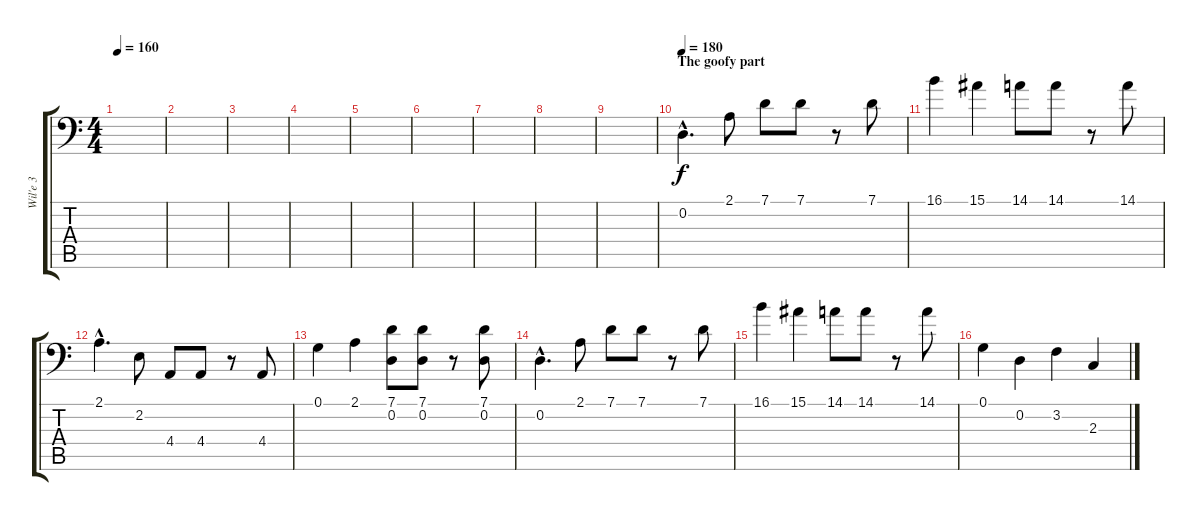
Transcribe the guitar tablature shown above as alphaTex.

\track ("Wil'e 3" "Wil'e 3") {instrument acousticgrandpiano}
\staff {score tabs}
\tuning (G3 D3 Bb2 F2 C2 E1) {hide}
\ts (4 4)
\tempo 160
\clef f4
\ks c
|
|
|
|
|
|
|
|
|
\section ("" "The goofy part")
\tempo 180
0.2{hac}.4{d} 2.1.8 7.1.8 7.1.8 r.8 7.1.8 |
16.1.4 15.1.4 14.1.8 14.1.8 r.8 14.1.8 |
2.1{hac}.4{d} 2.2.8 4.4.8 4.4.8 r.8 4.4.8 |
0.1.4 2.1.4 (7.1 0.2).8 (7.1 0.2).8 r.8 (7.1 0.2).8 |
0.2{hac}.4{d} 2.1.8 7.1.8 7.1.8 r.8 7.1.8 |
16.1.4 15.1.4 14.1.8 14.1.8 r.8 14.1.8 |
0.1.4 0.2.4 3.2.4 2.3.4
